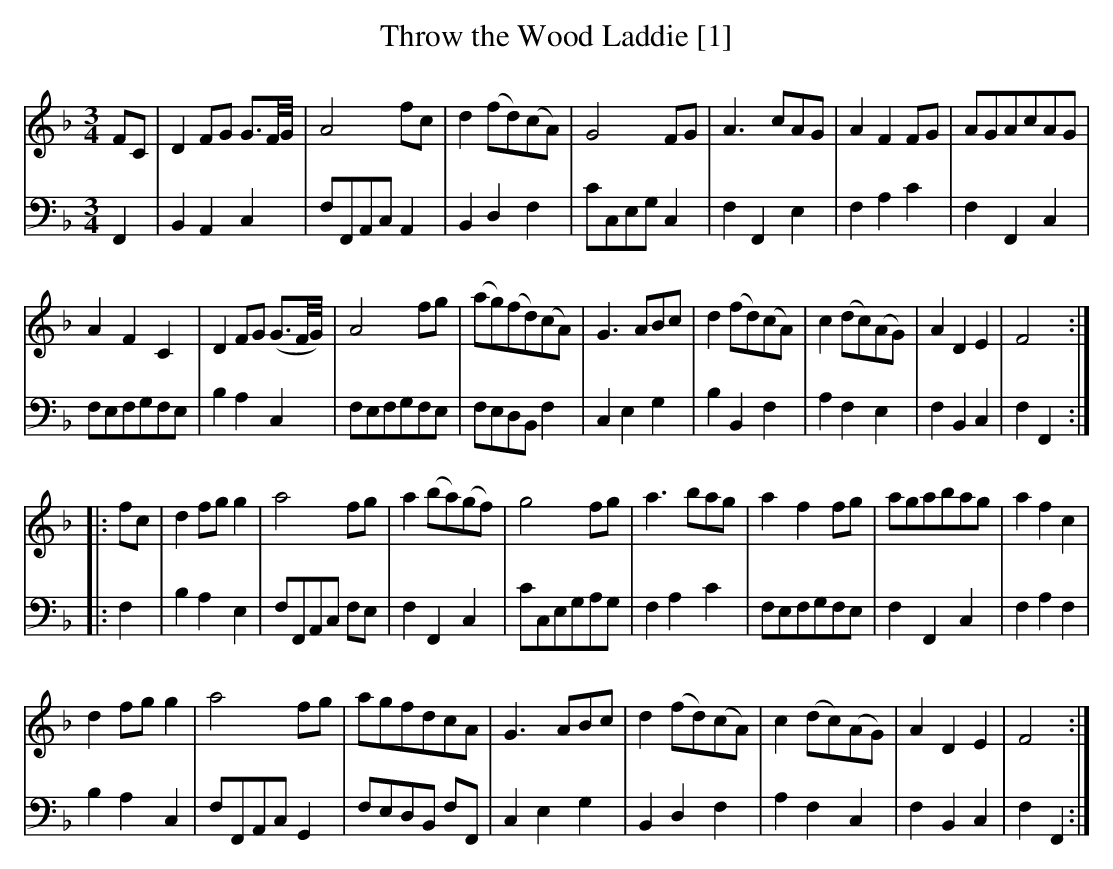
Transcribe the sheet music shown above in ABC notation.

X:1
T:Throw the Wood Laddie [1]
M:3/4
L:1/8
K:F
V:1
FC|D2 FG G>F/G/4|A4 fc|d2 (fd)(cA)|G4 FG|A3 cAG|A2F2 FG|AGAcAG|
A2F2C2|D2 FG (G>F/G/4)|A4 fg|(ag)(fd)(cA)|G3 ABc|d2 (fd)(cA)|c2 (dc)(AG)|A2 D2 E2|F4:|
|:fc|d2 fg g2|a4 fg|a2 (ba)(gf)|g4 fg|a3 bag|a2f2 fg|agabag|a2f2c2|
d2 fg g2|a4 fg|agfdcA|G3 ABc|d2 (fd)(cA)|c2 (dc)(AG)|A2 D2E2|F4:|
V:2 clef = bass
F,,2|B,,2A,,2C,2|F,F,,A,,C, A,,2|B,,2D,2F,2|CC,E,G, C,2|F,2F,,2E,2|F,2A,2C2|F,2F,,2C,2|
F,E,F,G,F,E,|B,2A,2C,2|F,E,F,G,F,E,|F,E,D,B,, F,2|C,2E,2G,2|B,2B,,2F,2|A,2F,2E,2|F,2B,,2C,2|F,2F,,2:|
|:F,2|B,2A,2E,2|F,F,,A,,C, F,E,|F,2F,,2C,2|CC,E,G,A,G,|F,2A,2C2|F,E,F,G,F,E,|F,2F,,2C,2|F,2A,2F,2|
B,2A,2C,2|F,F,,A,,C,G,,2|F,E,D,B,, F,F,,|C,2E,2G,2|B,,2D,2F,2|A,2F,2C,2|F,2B,,2C,2|F,2F,,2:|
